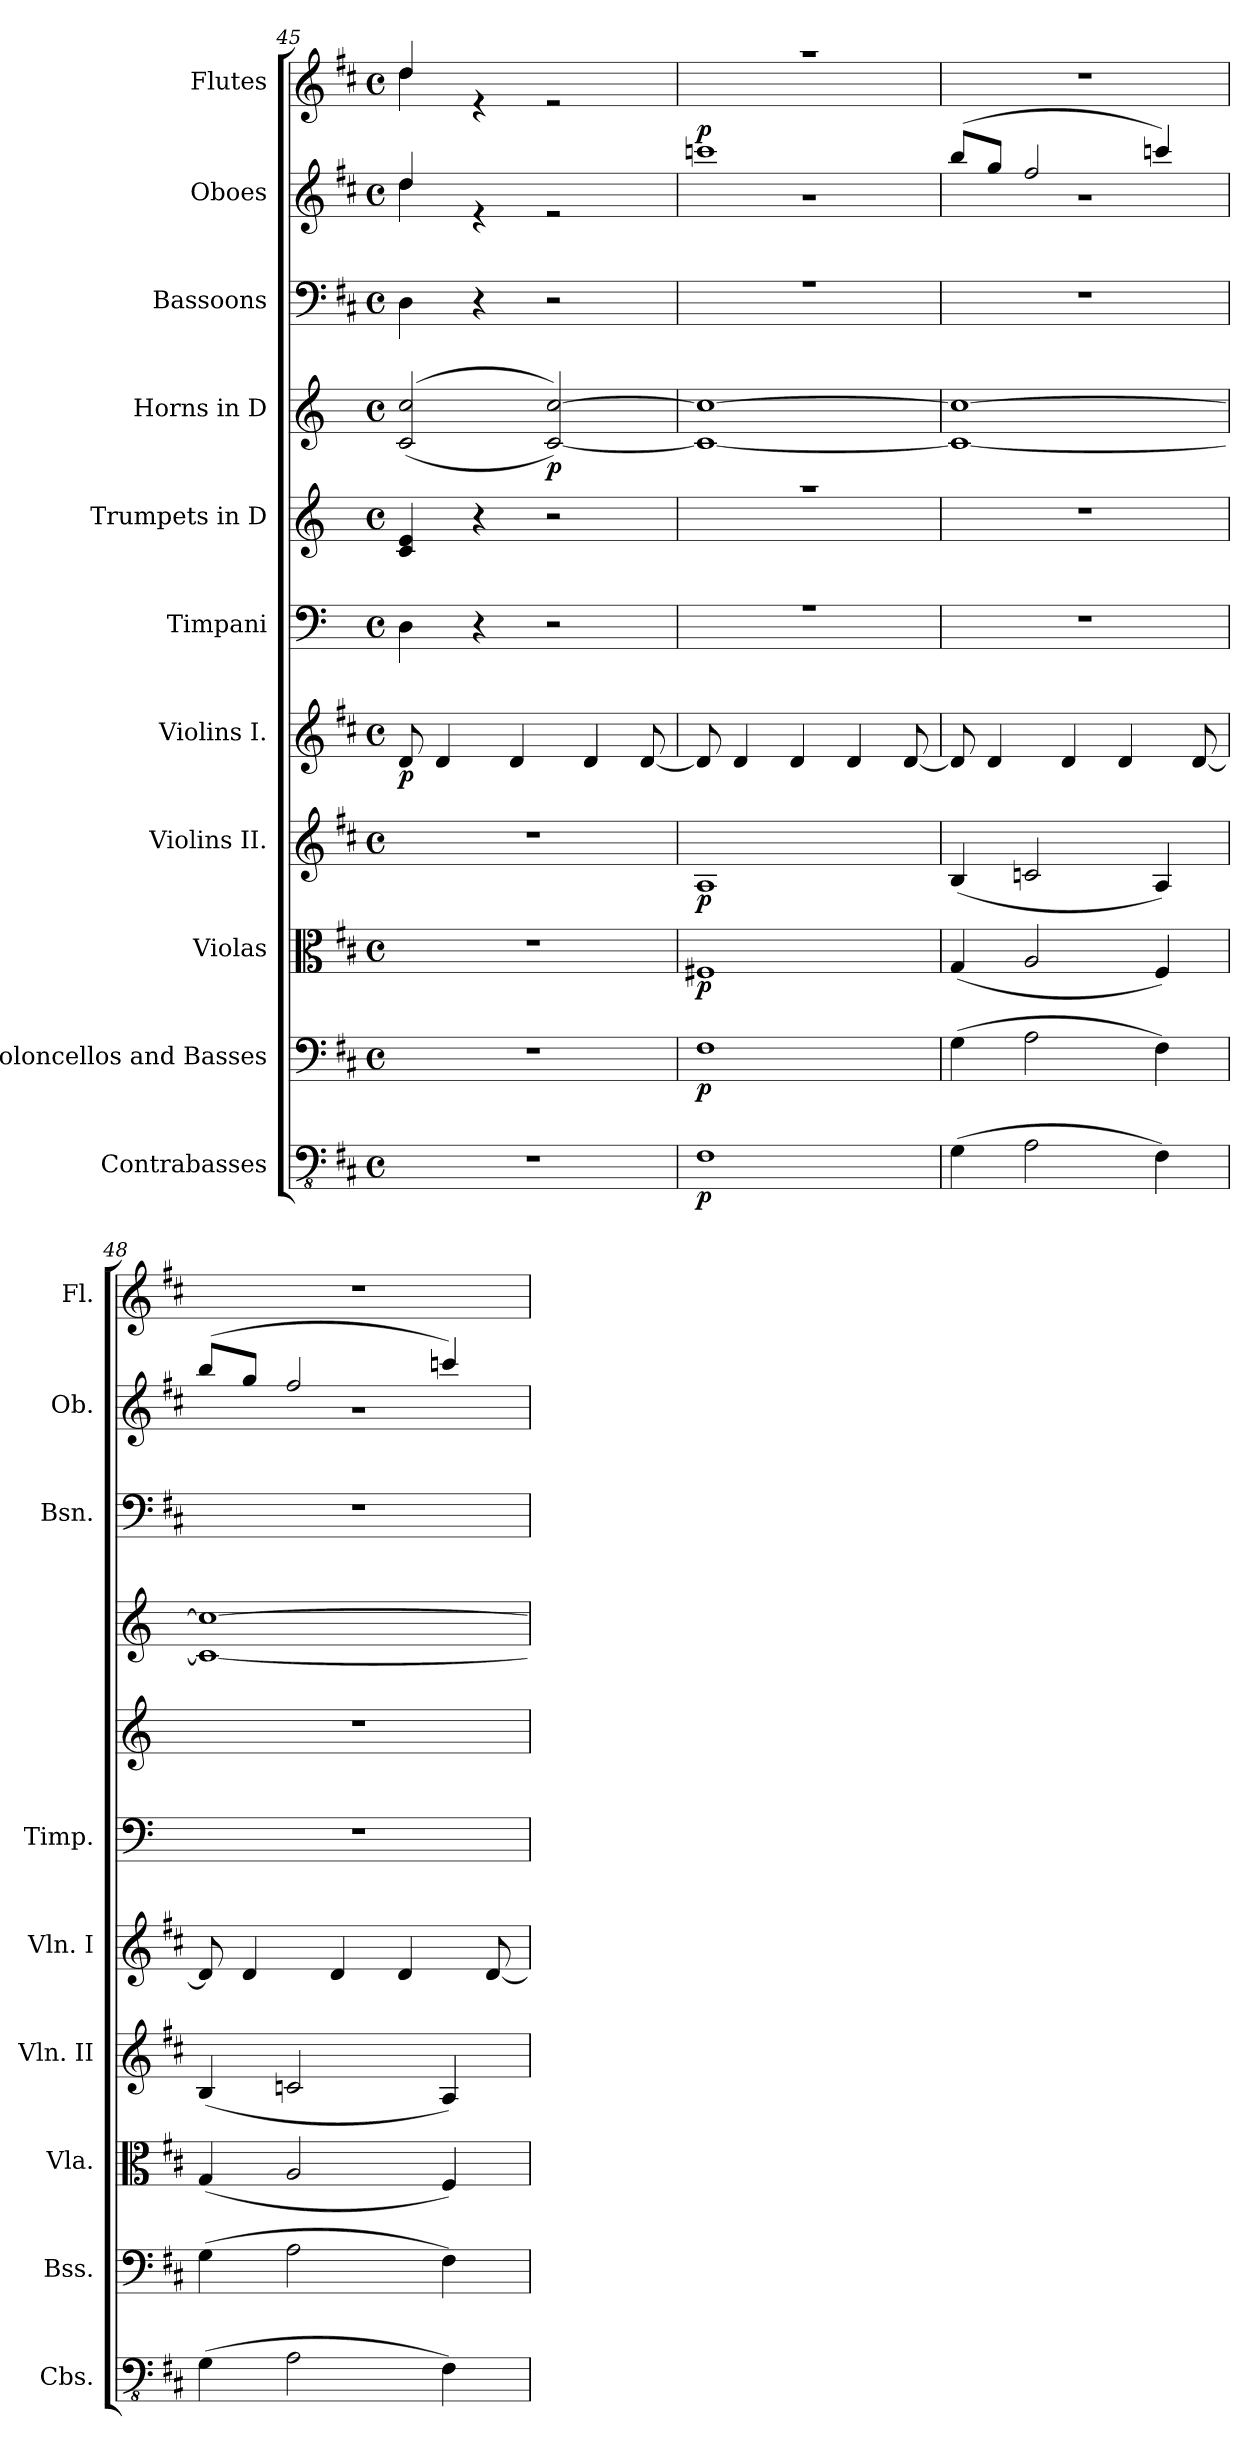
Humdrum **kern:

**kern	**dynam	**kern	**dynam	**kern	**dynam	**kern	**dynam	**kern	**dynam	**kern	**kern	**kern	**dynam	**kern	**kern	**dynam	**kern
*part11	*part11	*part10	*part10	*part9	*part9	*part8	*part8	*part7	*part7	*part6	*part5	*part4	*part4	*part3	*part2	*part2	*part1
*staff11	*staff11	*staff10	*staff10	*staff9	*staff9	*staff8	*staff8	*staff7	*staff7	*staff6	*staff5	*staff4	*staff4	*staff3	*staff2	*staff2	*staff1
*I"Contrabasses	*	*I"Violoncellos and Basses	*	*I"Violas	*	*I"Violins II.	*	*I"Violins I.	*	*I"Timpani	*I"Trumpets in D	*I"Horns in D	*	*I"Bassoons	*I"Oboes	*	*I"Flutes
*I'Cbs.	*	*I'Bss.	*	*I'Vla.	*	*I'Vln. II	*	*I'Vln. I	*	*I'Timp.	*	*	*	*I'Bsn.	*I'Ob.	*	*I'Fl.
*clefFv4	*	*clefF4	*	*clefC3	*	*clefG2	*	*clefG2	*	*clefF4	*clefG2	*clefG2	*	*clefF4	*clefG2	*	*clefG2
*	*	*	*	*	*	*	*	*	*	*	*ITrd-1c-2	*ITrd6c10	*	*	*	*	*
*k[f#c#]	*	*k[f#c#]	*	*k[f#c#]	*	*k[f#c#]	*	*k[f#c#]	*	*k[]	*k[f#c#]	*k[f#c#]	*	*k[f#c#]	*k[f#c#]	*	*k[f#c#]
*M4/4	*	*M4/4	*	*M4/4	*	*M4/4	*	*M4/4	*	*M4/4	*M4/4	*M4/4	*	*M4/4	*M4/4	*	*M4/4
*met(c)	*	*met(c)	*	*met(c)	*	*met(c)	*	*met(c)	*	*met(c)	*met(c)	*met(c)	*	*met(c)	*met(c)	*	*met(c)
=45	=45	=45	=45	=45	=45	=45	=45	=45	=45	=45	=45	=45	=45	=45	=45	=45	=45
*	*	*	*	*	*	*	*	*	*	*	*	*	*	*	*^	*	*^
!	!	!	!	!	!	!	!	!	!LO:DY:b	!	!	!	!	!	!	!	!	!	!
1r	.	1r	.	1r	.	1r	.	8d/	p	4D\	4d/ 4f#/	(<(>2D/ 2d/	.	4D\	4dd/	4dd\	.	4dd/	4dd\
.	.	.	.	.	.	.	.	4d/	.	.	.	.	.	.	.	.	.	.	.
.	.	.	.	.	.	.	.	.	.	4r	4r	.	.	4r	4re	2.ryy	.	4re	2.ryy
.	.	.	.	.	.	.	.	4d/	.	.	.	.	.	.	.	.	.	.	.
!	!	!	!	!	!	!	!	!	!	!	!	!	!LO:DY:b	!	!	!	!	!	!
.	.	.	.	.	.	.	.	.	.	2r	2r	[2D/ [2d/))	p	2r	2re	.	.	2re	.
.	.	.	.	.	.	.	.	4d/	.	.	.	.	.	.	.	.	.	.	.
.	.	.	.	.	.	.	.	[8d/	.	.	.	.	.	.	.	.	.	.	.
!!LO:PB:g=z	!!
=46	=46	=46	=46	=46	=46	=46	=46	=46	=46	=46	=46	=46	=46	=46	=46	=46	=46	=46	=46
*	*	*	*	*	*	*	*	*	*	*^	*^	*	*	*^	*	*	*	*	*
!	!LO:DY:b	!	!LO:DY:b	!	!LO:DY:b	!	!LO:DY:b	!	!	!	!	!	!	!	!	!	!	!	!	!LO:DY:a	!	!
1FF#	p	1F#	p	1F#X	p	1A	p	8d/]	.	1r	1Dyy	1r	1ddyy	1D_ 1d_	.	1r	1Dyy	1cccn	1r	p	1r	1ddyy
.	.	.	.	.	.	.	.	4d/	.	.	.	.	.	.	.	.	.	.	.	.	.	.
.	.	.	.	.	.	.	.	4d/	.	.	.	.	.	.	.	.	.	.	.	.	.	.
.	.	.	.	.	.	.	.	4d/	.	.	.	.	.	.	.	.	.	.	.	.	.	.
.	.	.	.	.	.	.	.	[8d/	.	.	.	.	.	.	.	.	.	.	.	.	.	.
*	*	*	*	*	*	*	*	*	*	*v	*v	*	*	*	*	*v	*v	*	*	*	*v	*v
*	*	*	*	*	*	*	*	*	*	*	*v	*v	*	*	*	*	*	*	*
=47	=47	=47	=47	=47	=47	=47	=47	=47	=47	=47	=47	=47	=47	=47	=47	=47	=47	=47
(>4GG\	.	(>4G\	.	(<4G/	.	(<4B/	.	8d/]	.	1r	1r	1D_ 1d_	.	1r	(>8bb/L	1r	.	1r
.	.	.	.	.	.	.	.	4d/	.	.	.	.	.	.	8gg/J	.	.	.
2AA\	.	2A\	.	2A/	.	2cn/	.	.	.	.	.	.	.	.	2ff#/	.	.	.
.	.	.	.	.	.	.	.	4d/	.	.	.	.	.	.	.	.	.	.
.	.	.	.	.	.	.	.	4d/	.	.	.	.	.	.	.	.	.	.
4FF#\)	.	4F#\)	.	4F#/)	.	4A/)	.	.	.	.	.	.	.	.	4cccn/)	.	.	.
.	.	.	.	.	.	.	.	[8d/	.	.	.	.	.	.	.	.	.	.
=48	=48	=48	=48	=48	=48	=48	=48	=48	=48	=48	=48	=48	=48	=48	=48	=48	=48	=48
(>4GG\	.	(>4G\	.	(<4G/	.	(<4B/	.	8d/]	.	1r	1r	1D_ 1d_	.	1r	(>8bb/L	1r	.	1r
.	.	.	.	.	.	.	.	4d/	.	.	.	.	.	.	8gg/J	.	.	.
2AA\	.	2A\	.	2A/	.	2cn/	.	.	.	.	.	.	.	.	2ff#/	.	.	.
.	.	.	.	.	.	.	.	4d/	.	.	.	.	.	.	.	.	.	.
.	.	.	.	.	.	.	.	4d/	.	.	.	.	.	.	.	.	.	.
4FF#\)	.	4F#\)	.	4F#/)	.	4A/)	.	.	.	.	.	.	.	.	4cccn/)	.	.	.
.	.	.	.	.	.	.	.	[8d/	.	.	.	.	.	.	.	.	.	.
*	*	*	*	*	*	*	*	*	*	*	*	*	*	*	*v	*v	*	*
=	=	=	=	=	=	=	=	=	=	=	=	=	=	=	=	=	=
*-	*-	*-	*-	*-	*-	*-	*-	*-	*-	*-	*-	*-	*-	*-	*-	*-	*-
